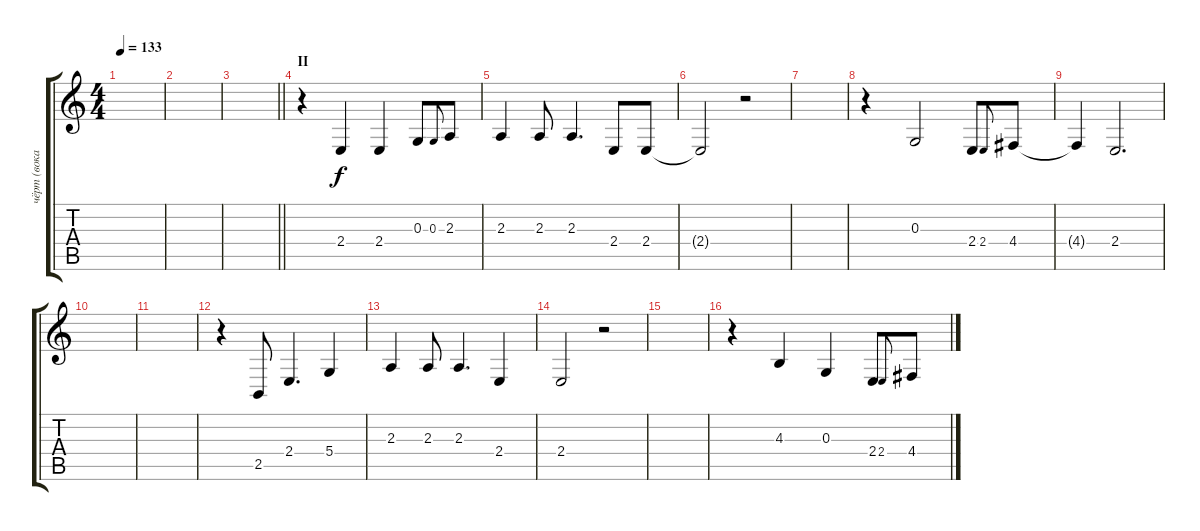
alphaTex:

\track ("чёрт (вокал)" "чёрт (вока") {instrument lead6voice}
\staff {score tabs}
\tuning (E4 B3 G3 D3 A2 E2) {hide}
\ts (4 4)
\tempo 133
\clef g2
\ks c
|
|
\barLineRight lightlight
|
\section ("" "II")
r.4 2.4.4 2.4.4 0.3.8 0.3.8{gr onbeat} 2.3.8 |
2.3.4 2.3.8 2.3.4{d} 2.4.8 2.4.8 |
2.4{t}.2 r.2 |
|
r.4 0.3.2 2.4.8 2.4.8{gr onbeat} 4.4.8 |
4.4{t}.4 2.4.2{d} |
|
|
r.4 2.5.8 2.4.4{d} 5.4.4 |
2.3.4 2.3.8 2.3.4{d} 2.4.4 |
2.4.2 r.2 |
|
r.4 4.3.4 0.3.4 2.4.8 2.4.8{gr onbeat} 4.4.8
